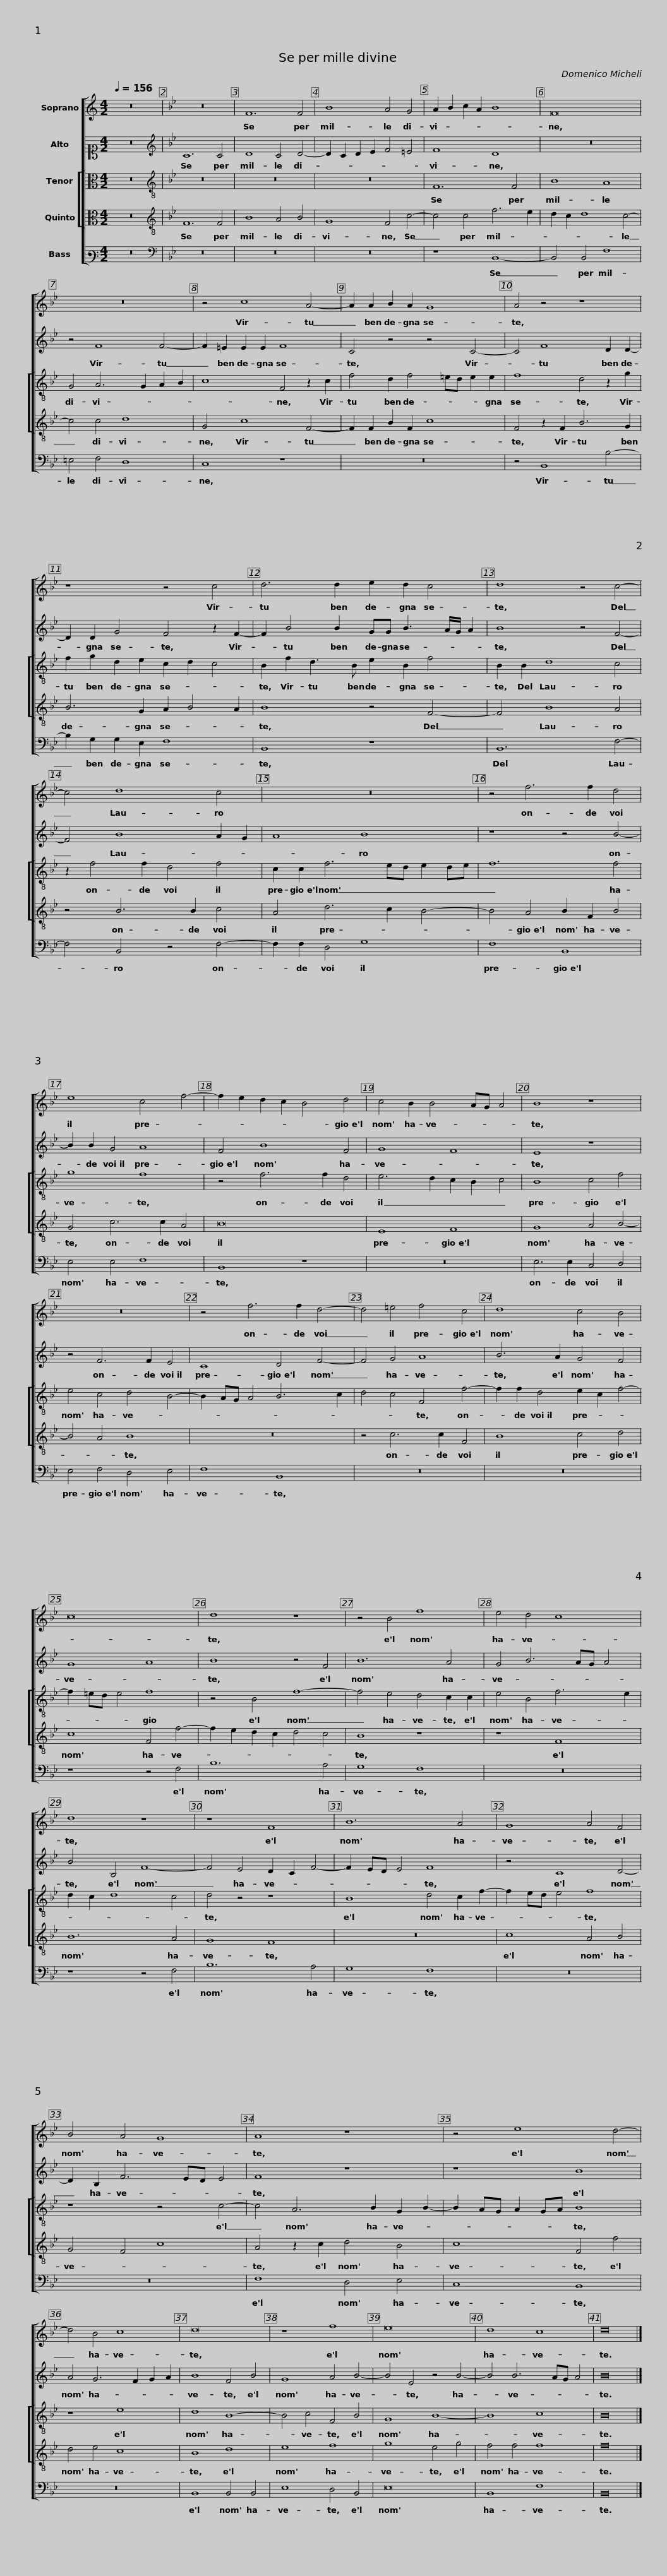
X:1
%%score [ 1 2 [ 3 4 ] 5 ]
L:1/8
Q:1/4=156
M:4/2
I:linebreak $
K:C
V:1 treble
V:2 alto1
V:3 alto
V:4 alto
V:5 bass3
V:1
 z16 |[K:Bb] z16 | F12 F4 | B8 A4 G4 |$ A2 B2 c2 A2 B8 | %5
 F16 | z16 | z4 c8 A4- |$ A2 A2 B2 A2 G8 | A4 z4 z8 | %10
 z8 z4 c4 |$ d6 d2 e2 d2 c4 | d8 z4 c4- | c4 d8 c4 |$ z16 | %15
 z4 f6 f2 d4 | e8 c4 f4- |$ f2 e2 d2 c2 B4 d4 | c4 B2 B4 AG A4 | B8 z8 | %20
 z16 |$ z4 f6 f2 d4- | d4 =e4 f4 c4 | d8 c4 B4 | c16 |$ %25
 d8 z8 | z4 B4 f8 | e4 d4 c8 | d8 z8 |$ z8 F8 | %30
 B12 A4 | G8 A4 F4 | B4 A4 G8 |$ A8 z8 | z4 e8 d4- | %35
 d4 B4 c8 | d16 |$ z8 f8 | e16 | d8 c8 | %40
 d16 |] %41
V:2
 z16 |[K:Bb][K:treble] C12 C4 | D8 C4 D4- | D2 C2 D2 E2 F4 =E4 |$ F8 D8 | %5
 z16 | z4 F8 F4- | F2 =E2 E2 E2 F8 |$ C4 z4 z4 C4- | C4 F8 D2 D2- | %10
 D2 D2 G4 F4 z2 F2- |$ F2 B4 B2 GG B3 A/G/ A2 | B8 z4 F4- | F4 B8 A2 G2 |$ A8 B8 | %15
 z8 z4 B4- | B2 B2 G4 A8 |$ F4 B8 F4 | G8 F8 | E8 z8 | %20
 z4 F6 F2 E4 |$ C8 D4 F4- | F4 G4 A8 | B6 A2 G4 F4 | G8 A8 |$ %25
 B8 z4 F4 | B12 A4 | G4 B6 AG A4 | B4 B,4 F8- |$ F4 E4 D2 C2 F4- | %30
 F2 ED E4 F8 | z4 C8 D4- | D2 B,2 F6 ED E4 |$ F8 z8 | z8 B8 | %35
 A4 G6 F2 G2 A2 | B8 F4 B4 |$ G8 A4 B4- | B4 E4 z4 B4- | B4 B6 AG A4 | %40
 B16 |] %41
V:3
 z16 |[K:Bb][K:treble-8] z16 | z16 | z16 |$ F12 F4 | %5
 B8 A8 | G4 A6 G2 A2 B2 | c8 F4 z2 c2 |$ f4 d2 f4 =ed e2 e2 | f8 d4 z2 g2 | %10
 f2 g2 d2 e2 c2 d2 c4 |$ B2 f2 d3 B e2 B2 f4 | B2 B2 d8 c4 | z2 f4 f2 d4 f4 |$ c2 c2 f6 ed e2 de | %15
 f12 f4 | g8 f8 |$ z4 f6 f2 d4 | e6 d2 c2 B2 c4 | B8 c4 f4 | %20
 e4 c4 d4 B4- |$ B2 AG A4 B6 c2 | d4 c4 F4 f4- | f2 f2 d4 e2 c2 f4- | f2 =ed e4 f8 |$ %25
 z4 B4 f8- | f4 e4 d4 c2 c2 | e4 B4 f6 e2 | d2 c2 d8 c4 |$ d4 z4 z8 | %30
 B8 d4 c2 f2- | f2 ed e4 f8 | z8 z4 c4- |$ c4 A6 B2 G2 B2- | B2 AG A2 GA B8 | %35
 z8 e8 | d8 B8- |$ B4 c4 F4 B4 | G8 B8- | B8 c8 | %40
 B16 |] %41
V:4
 z16 |[K:Bb][K:treble-8] F12 F4 | B8 A4 B4 | G8 F4 c4- |$ c4 c4 f6 e2 | %5
 d2 c2 d8 c4- | c4 c4 d8 | G4 c8 F4- |$ F2 F2 B2 F2 c8 | F4 z2 F2 B6 G2 | %10
 B6 G2 A2 B4 A2 |$ B8 z4 F4- | F4 B8 A4 | z4 B6 B2 c4 |$ A4 d6 c2 B4- | %15
 B4 A4 B2 F2 B4 | G4 c6 c2 A4 |$ B16 | E8 F8 | G8 A4 B4- | %20
 B4 A4 B8 |$ z16 | z4 c6 c2 F4 | B8 c4 d4 | c8 F4 f4- |$ %25
 f2 e2 d2 c2 d4 c4 | B8 z8 | z8 F8 | B12 A4 |$ G8 F8 | %30
 z16 | c8 A4 B4 | G4 F4 c8 |$ A4 z2 c2 d4 B4 | c8 F4 f4 | %35
 d4 e4 c8 | B8 d8 |$ e8 f8 | g8 e4 g4 | f4 f4 f8 | %40
 f16 |] %41
V:5
 z16 |[K:Bb][K:bass] z16 | z16 | z16 |$ z8 B,,8- | %5
 B,,4 B,,4 F,8 | =E,4 F,4 D,8 | C,8 z8 |$ z16 | z4 B,,8 B,4- | %10
 B,2 G,2 G,2 E,2 F,8 |$ B,,8 z8 | B,,12 F,4- | F,4 B,,4 z4 F,4- |$ F,2 F,2 D,4 G,8 | %15
 F,8 B,,8 | E,4 E,4 F,8 |$ B,,8 z8 | z16 | E,6 E,2 C,4 D,4 | %20
 E,4 F,4 D,4 E,4 |$ F,8 B,,8 | z16 | z16 | z8 z4 F,4 |$ %25
 B,12 A,4 | G,8 F,8 | z16 | z8 z4 F,4 |$ B,12 A,4 | %30
 G,8 F,8 | z16 | z16 |$ F,8 D,4 E,4 | C,8 B,,8 | %35
 z16 | B,,8 B,,4 B,,4 |$ E,8 D,4 B,,4 | E,16 | B,,8 F,8 | %40
 B,,16 |] %41
